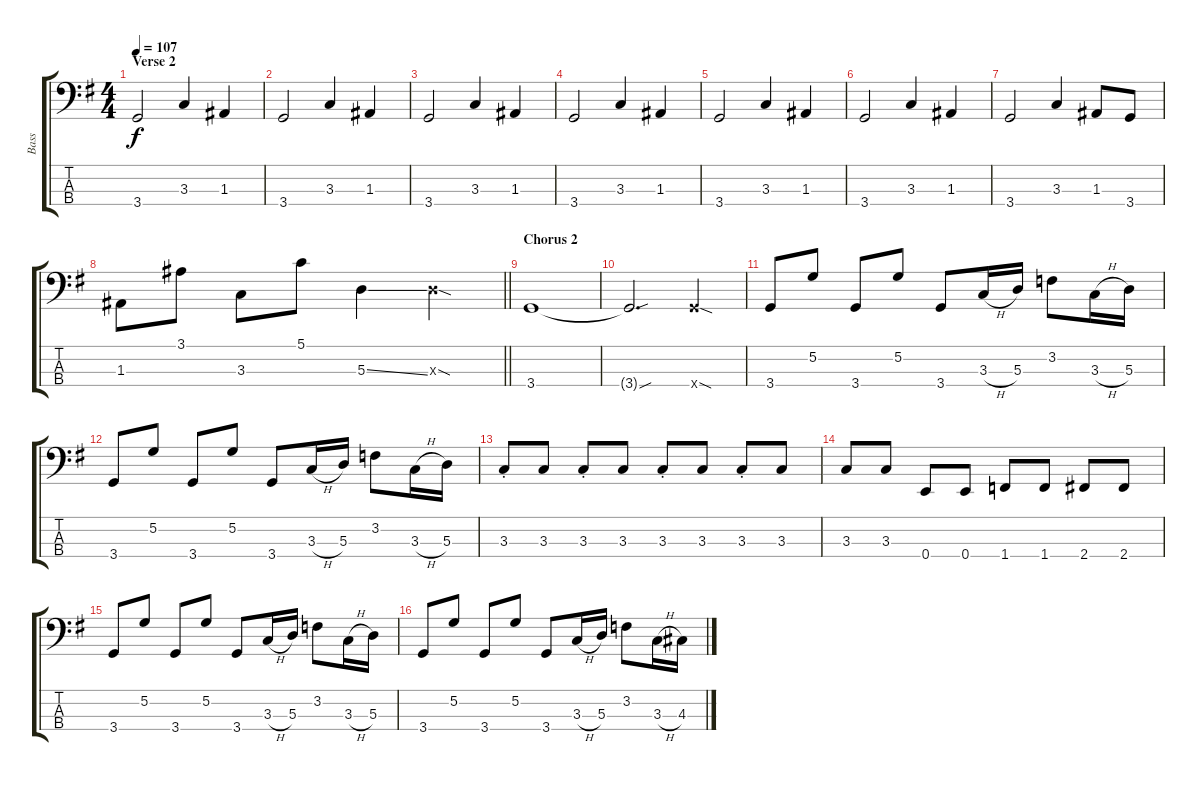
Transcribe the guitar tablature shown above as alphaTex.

\track ("Bass" "Bass") {instrument electricbassfinger}
\staff {score tabs}
\tuning (G2 D2 A1 E1) {hide}
\ts (4 4)
\section ("" "Verse 2")
\tempo 107
\clef f4
\ks g
3.4.2{dy f} 3.3.4 1.3.4 |
3.4.2 3.3.4 1.3.4 |
3.4.2 3.3.4 1.3.4 |
3.4.2 3.3.4 1.3.4 |
3.4.2 3.3.4 1.3.4 |
3.4.2 3.3.4 1.3.4 |
3.4.2 3.3.4 1.3.8 3.4.8 |
\barLineRight lightlight
1.3.8 3.1.8 3.3.8 5.1.8 5.3{ss}.4 5.3{sod x}.4 |
\section ("" "Chorus 2")
3.4.1 |
3.4{sou t}.2{d} 3.4{sod x}.4 |
3.4.8 5.2.8 3.4.8 5.2.8 3.4.8 3.3{h}.16 5.3.16 3.2.8 3.3{h}.16 5.3.16 |
3.4.8 5.2.8 3.4.8 5.2.8 3.4.8 3.3{h}.16 5.3.16 3.2.8 3.3{h}.16 5.3.16 |
3.3{st}.8 3.3.8 3.3{st}.8 3.3.8 3.3{st}.8 3.3.8 3.3{st}.8 3.3.8 |
3.3.8 3.3.8 0.4.8 0.4.8 1.4.8 1.4.8 2.4.8 2.4.8 |
3.4.8 5.2.8 3.4.8 5.2.8 3.4.8 3.3{h}.16 5.3.16 3.2.8 3.3{h}.16 5.3.16 |
3.4.8 5.2.8 3.4.8 5.2.8 3.4.8 3.3{h}.16 5.3.16 3.2.8 3.3{h}.16 4.3.16
